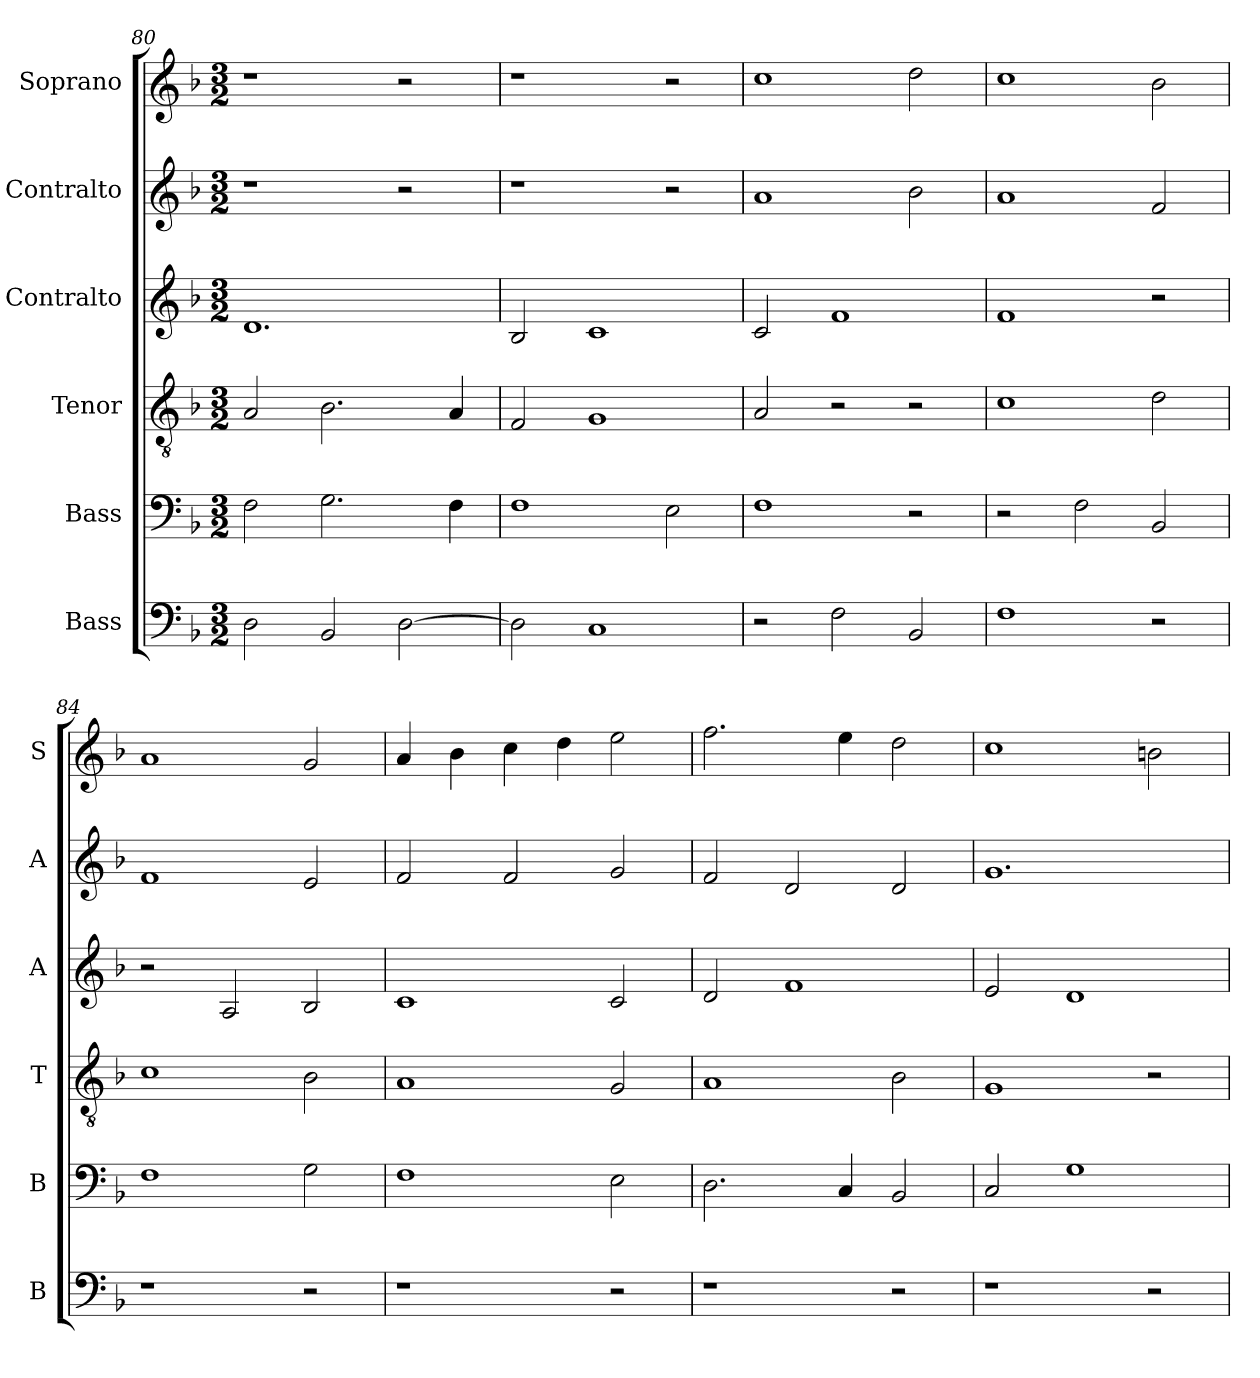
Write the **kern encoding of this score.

**kern	**kern	**kern	**kern	**kern	**kern
*part6	*part5	*part4	*part3	*part2	*part1
*staff6	*staff5	*staff4	*staff3	*staff2	*staff1
*I"Bass	*I"Bass	*I"Tenor	*I"Contralto	*I"Contralto	*I"Soprano
*I'B	*I'B	*I'T	*I'A	*I'A	*I'S
*clefF4	*clefF4	*clefGv2	*clefG2	*clefG2	*clefG2
*k[b-]	*k[b-]	*k[b-]	*k[b-]	*k[b-]	*k[b-]
*F:ion	*F:ion	*F:ion	*F:ion	*F:ion	*F:ion
*M3/2	*M3/2	*M3/2	*M3/2	*M3/2	*M3/2
=80	=80	=80	=80	=80	=80
2D	2F	2A	1.d	1r	1r
2BB-	2.G	2.B-	.	.	.
[2D	.	.	.	2r	2r
.	4F	4A	.	.	.
=81	=81	=81	=81	=81	=81
2D]	1F	2F	2B-	1r	1r
1C	.	1G	1c	.	.
.	2E	.	.	2r	2r
=82	=82	=82	=82	=82	=82
2r	1F	2A	2c	1a	1cc
2F	.	2r	1f	.	.
2BB-	2r	2r	.	2b-	2dd
=83	=83	=83	=83	=83	=83
1F	2r	1c	1f	1a	1cc
.	2F	.	.	.	.
2r	2BB-	2d	2r	2f	2b-
=84	=84	=84	=84	=84	=84
1r	1F	1c	2r	1f	1a
.	.	.	2A	.	.
2r	2G	2B-	2B-	2e	2g
=85	=85	=85	=85	=85	=85
1r	1F	1A	1c	2f	4a
.	.	.	.	.	4b-
.	.	.	.	2f	4cc
.	.	.	.	.	4dd
2r	2E	2G	2c	2g	2ee
=86	=86	=86	=86	=86	=86
1r	2.D	1A	2d	2f	2.ff
.	.	.	1f	2d	.
.	4C	.	.	.	4ee
2r	2BB-	2B-	.	2d	2dd
=87	=87	=87	=87	=87	=87
1r	2C	1G	2e	1.g	1cc
.	1G	.	1d	.	.
2r	.	2r	.	.	2bn
=	=	=	=	=	=
*-	*-	*-	*-	*-	*-
